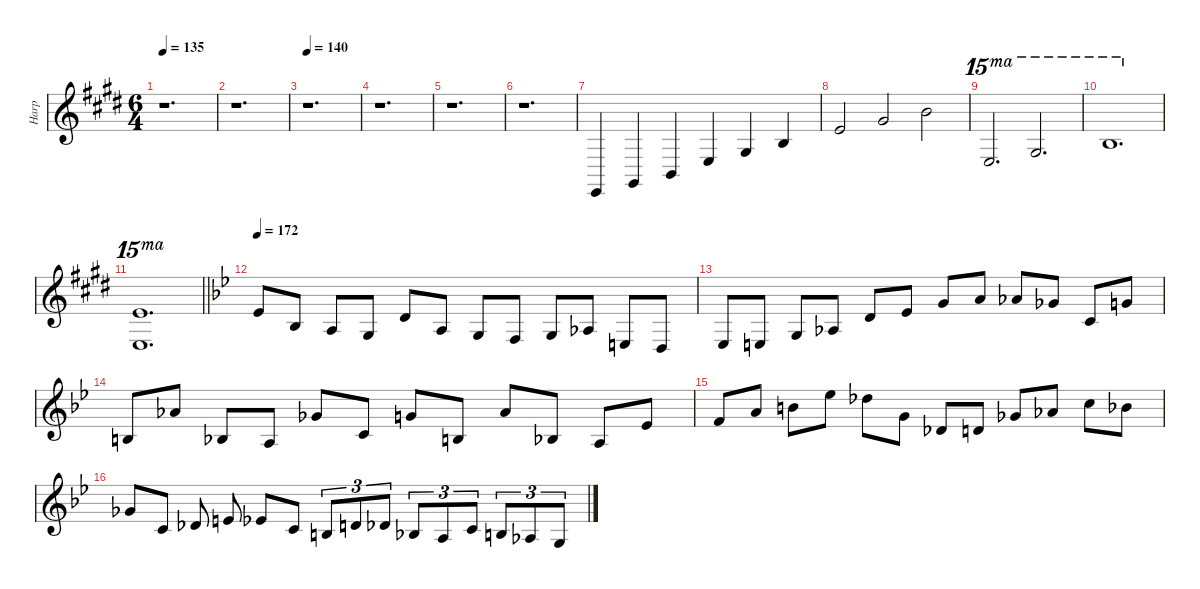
\defaultSystemsLayout 4
\hideDynamics
\bracketExtendMode nobrackets
\firstSystemTrackNameMode fullname
\otherSystemsTrackNameMode fullname
\otherSystemsTrackNameOrientation horizontal
\track ("Harp" "hp.") {instrument orchestralharp}
\staff {score}
\tuning (E4 B3 G3 D3 A2 E2)
\ts (6 4)
\tempo 135
\clef g2
\ks e
r.1{d dy ff} |
r.1{d} |
\tempo 140
r.1{d} |
r.1{d} |
r.1{d} |
r.1{d} |
0.6{acc forcenatural}.4{dy mp} 4.6{acc #}.4 2.5{acc forcenatural}.4 2.4{acc forcenatural}.4 1.3{acc #}.4 0.2{acc forcenatural}.4 |
0.1{acc forcenatural}.2 4.1{acc #}.2 7.1{acc forcenatural}.2 |
12.1{acc forcenatural}.2{d ot 15ma} 16.1{acc #}.2{d ot 15ma} |
19.1{acc forcenatural}.1{d ot 15ma} |
\barLineRight lightlight
(24.1{acc forcenatural} 17.2{acc forcenatural}).1{d ot 15ma dy pp instrument tubularbells} |
\tempo 172
\ks gminor
4.2{acc b}.8{dy f instrument orchestralharp} 3.3{acc b}.8 2.3{acc forcenatural}.8 0.3{acc forcenatural}.8 3.2{acc forcenatural}.8 2.3{acc forcenatural}.8 0.3{acc forcenatural}.8 3.4{acc forcenatural}.8 0.3{acc forcenatural}.8 1.3{acc b}.8 2.4{acc forcenatural}.8 0.4{acc forcenatural}.8 |
1.4{acc b}.8 2.4{acc forcenatural}.8 0.3{acc forcenatural}.8 1.3{acc b}.8 3.2{acc forcenatural}.8 4.2{acc b}.8 3.1{acc forcenatural}.8 5.1{acc forcenatural}.8 4.1{acc b}.8 2.1{acc b}.8 1.2{acc forcenatural}.8 3.1{acc forcenatural}.8 |
0.2{acc forcenatural}.8 4.1{acc b}.8 3.3{acc b}.8 2.3{acc forcenatural}.8 2.1{acc b}.8 1.2{acc forcenatural}.8 3.1{acc forcenatural}.8 0.2{acc forcenatural}.8 4.1{acc b}.8 3.3{acc b}.8 2.3{acc forcenatural}.8 4.2{acc b}.8 |
1.1{acc forcenatural}.8 5.1{acc forcenatural}.8 7.1{acc forcenatural}.8 11.1{acc b}.8 9.1{acc b}.8 8.2{acc forcenatural}.8 6.3{acc b}.8 7.3{acc forcenatural}.8 7.2{acc b}.8 4.1{acc b}.8 8.1{acc forcenatural}.8 6.1{acc b}.8 |
7.2{acc b}.8 5.3{acc forcenatural}.8 6.3{acc b}.8{beam split} 5.2{acc forcenatural}.8 4.2{acc b}.8 5.3{acc forcenatural}.8 4.3{acc forcenatural}.8{tu (3 2)} 3.2{acc forcenatural}.8{tu (3 2)} 2.2{acc b}.8{tu (3 2) beam split} 3.3{acc b}.8{tu (3 2)} 2.3{acc forcenatural}.8{tu (3 2)} 5.3{acc forcenatural}.8{tu (3 2) beam split} 4.3{acc forcenatural}.8{tu (3 2)} 1.3{acc b}.8{tu (3 2) dy ff} 0.3{acc forcenatural}.8{tu (3 2) dy f}
